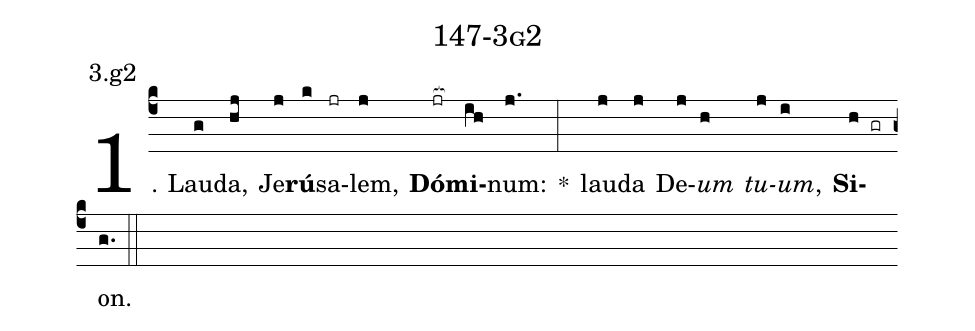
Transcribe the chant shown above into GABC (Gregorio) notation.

name: 147-3g2;
annotation: 3.g2;
%%
(c4)1. Lau(g)da,(hj) Je(j)<b>rú</b>(k)sa(jr)lem,(j) <b>Dó</b>(jr[ocb:1{])<b>mi</b>(ih[ocb:0}])num:(j.) *(:) lau(j)da(j) De(j)<i>um</i>(h) <i>tu</i>(j)<i>um</i>,(i) <b>Si</b>(h gr)on.(g.) (::)
